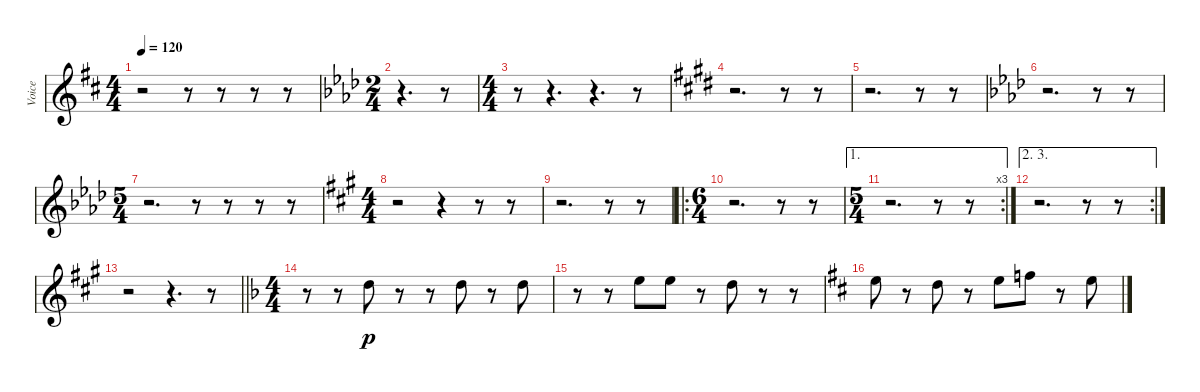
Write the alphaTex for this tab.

\track ("Voice" "Voice") {instrument choiraahs}
\staff {score}
\tuning (E4 B3 G3 D3 A2 E2) {hide}
\ts (4 4)
\tempo 120
\clef g2
\ks bminor
r.2{dy p} r.8 r.8 r.8 r.8 |
\ts (2 4)
\ks fminor
r.4{d} r.8 |
\ts (4 4)
r.8 r.4{d} r.4{d} r.8 |
\ks c#minor
r.2{d} r.8 r.8 |
r.2{d} r.8 r.8 |
\ks fminor
r.2{d} r.8 r.8 |
\ts (5 4)
r.2{d} r.8 r.8 r.8 r.8 |
\ts (4 4)
\ks f#minor
r.2 r.4 r.8 r.8 |
r.2{d} r.8 r.8 |
\ro
\ts (6 4)
r.2{d} r.8 r.8 |
\ae 1
\rc 3
\ts (5 4)
r.2{d} r.8 r.8 |
\ae (2 3)
\rc 2
r.2{d} r.8 r.8 |
\barLineRight lightlight
r.2 r.4{d} r.8 |
\ts (4 4)
\ks dminor
r.8 r.8 10.1.8 r.8 r.8 10.1.8 r.8 10.1.8 |
r.8 r.8 12.1.8 12.1.8 r.8 10.1.8 r.8 r.8 |
\ks bminor
12.1.8 r.8 10.1.8 r.8 12.1.8 13.1.8 r.8 12.1.8
